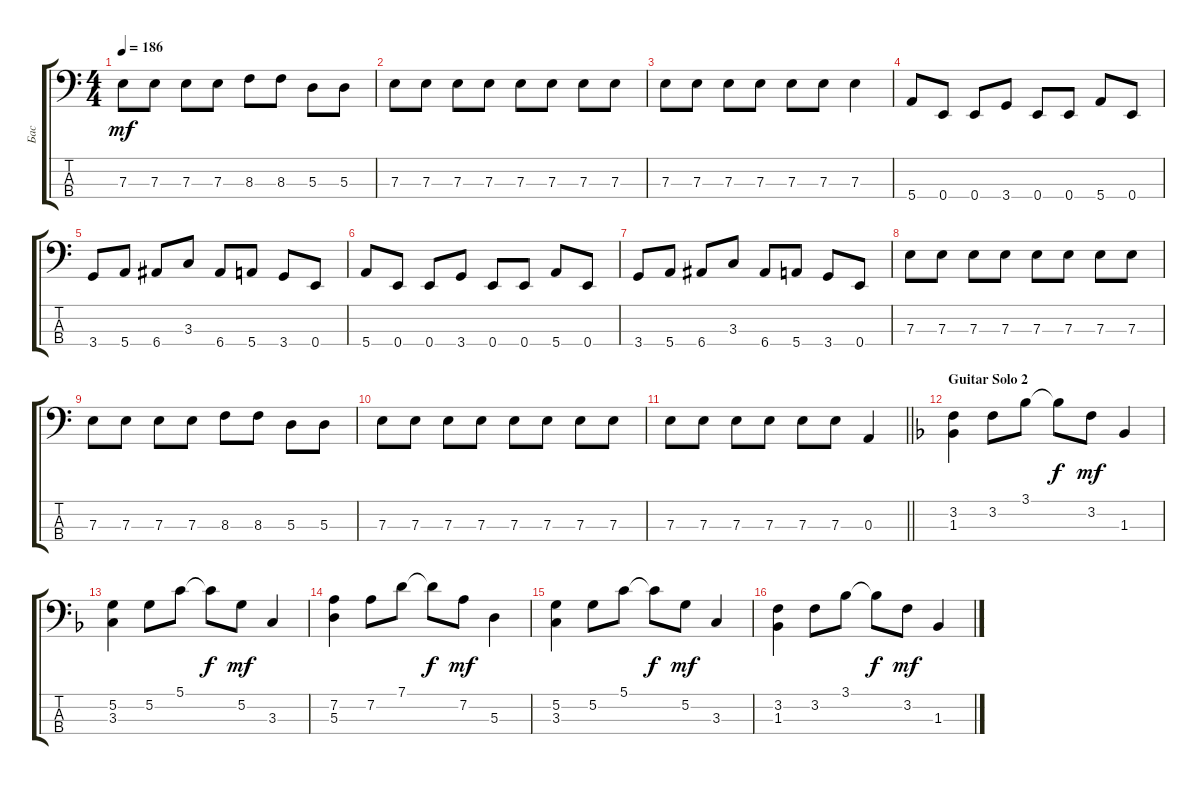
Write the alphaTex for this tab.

\track ("Бас" "Бас") {instrument electricbassfinger}
\staff {score tabs}
\tuning (G2 D2 A1 E1) {hide}
\ts (4 4)
\tempo 186
\clef f4
\ks aminor
7.3.8{dy mf} 7.3.8 7.3.8 7.3.8 8.3.8 8.3.8 5.3.8 5.3.8 |
7.3.8 7.3.8 7.3.8 7.3.8 7.3.8 7.3.8 7.3.8 7.3.8 |
7.3.8 7.3.8 7.3.8 7.3.8 7.3.8 7.3.8 7.3.4 |
5.4.8 0.4.8 0.4.8 3.4.8 0.4.8 0.4.8 5.4.8 0.4.8 |
3.4.8 5.4.8 6.4.8 3.3.8 6.4.8 5.4.8 3.4.8 0.4.8 |
5.4.8 0.4.8 0.4.8 3.4.8 0.4.8 0.4.8 5.4.8 0.4.8 |
3.4.8 5.4.8 6.4.8 3.3.8 6.4.8 5.4.8 3.4.8 0.4.8 |
7.3.8 7.3.8 7.3.8 7.3.8 7.3.8 7.3.8 7.3.8 7.3.8 |
7.3.8 7.3.8 7.3.8 7.3.8 8.3.8 8.3.8 5.3.8 5.3.8 |
7.3.8 7.3.8 7.3.8 7.3.8 7.3.8 7.3.8 7.3.8 7.3.8 |
\barLineRight lightlight
7.3.8 7.3.8 7.3.8 7.3.8 7.3.8 7.3.8 0.3.4 |
\section ("" "Guitar Solo 2")
\ks dminor
(3.2 1.3).4 3.2.8 3.1.8 3.1{t}.8{dy f} 3.2.8{dy mf} 1.3.4 |
(5.2 3.3).4 5.2.8 5.1.8 5.1{t}.8{dy f} 5.2.8{dy mf} 3.3.4 |
(7.2 5.3).4 7.2.8 7.1.8 7.1{t}.8{dy f} 7.2.8{dy mf} 5.3.4 |
(5.2 3.3).4 5.2.8 5.1.8 5.1{t}.8{dy f} 5.2.8{dy mf} 3.3.4 |
(3.2 1.3).4 3.2.8 3.1.8 3.1{t}.8{dy f} 3.2.8{dy mf} 1.3.4
